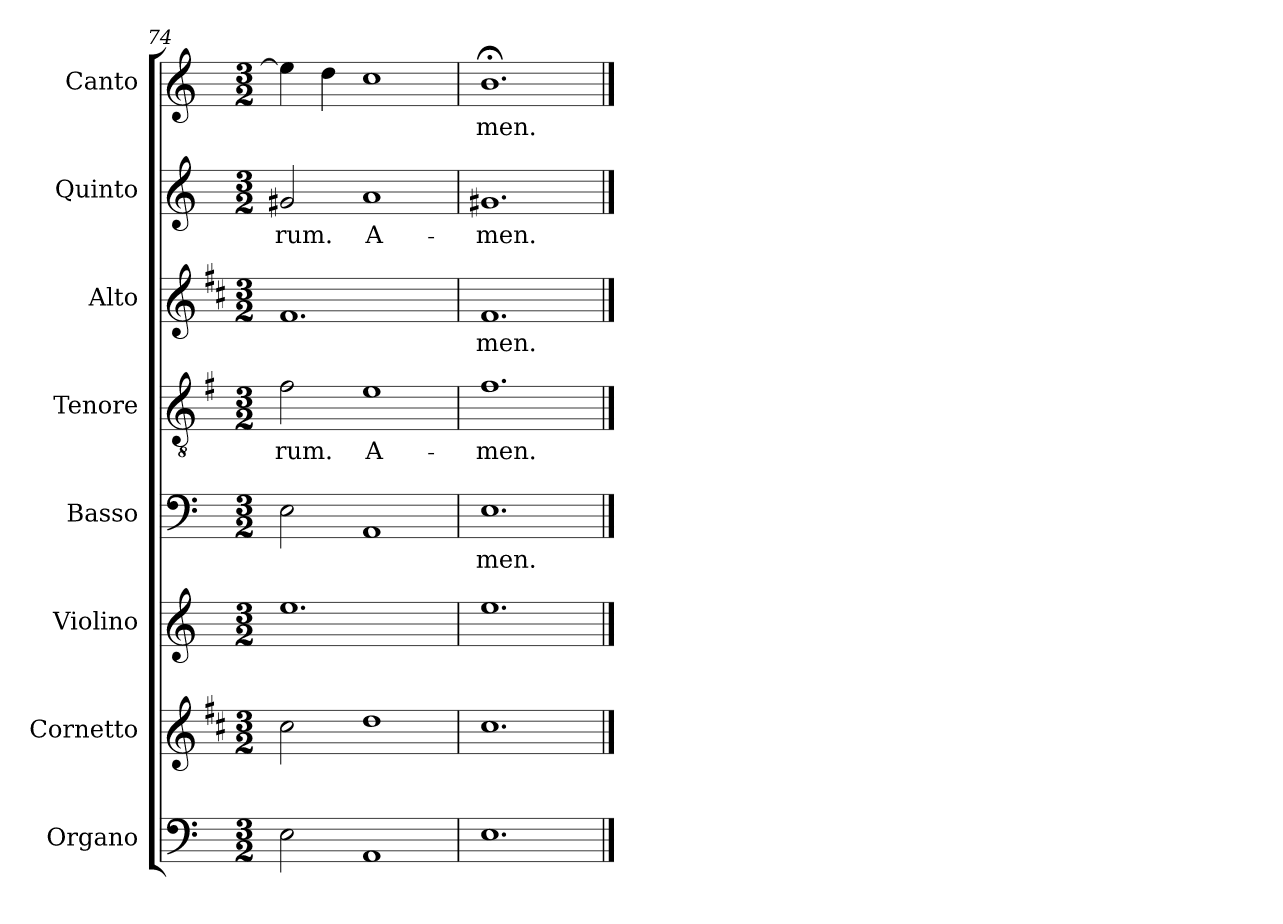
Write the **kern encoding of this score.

**kern	**kern	**kern	**kern	**text	**kern	**text	**kern	**text	**kern	**text	**kern	**text
*part8	*part7	*part6	*part5	*part5	*part4	*part4	*part3	*part3	*part2	*part2	*part1	*part1
*staff8	*staff7	*staff6	*staff5	*staff5	*staff4	*staff4	*staff3	*staff3	*staff2	*staff2	*staff1	*staff1
*I"Organo	*I"Cornetto	*I"Violino	*I"Basso	*	*I"Tenore	*	*I"Alto	*	*I"Quinto	*	*I"Canto	*
*I'Or	*I'Cto.	*I'Vln.	*I'B	*	*I'T	*	*I'A	*	*	*	*I'C	*
*clefF4	*clefG2	*clefG2	*clefF4	*	*clefGv2	*	*clefG2	*	*clefG2	*	*clefG2	*
*	*ITrd1c2	*	*	*	*ITrd4c7	*	*ITrd1c2	*	*	*	*	*
*k[]	*k[]	*k[]	*k[]	*	*k[]	*	*k[]	*	*k[]	*	*k[]	*
*C:	*C:	*C:	*C:	*	*C:	*	*C:	*	*C:	*	*C:	*
*M3/2	*M3/2	*M3/2	*M3/2	*	*M3/2	*	*M3/2	*	*M3/2	*	*M3/2	*
=74	=74	=74	=74	=74	=74	=74	=74	=74	=74	=74	=74	=74
!	!	!	!	!	!	!LO:LY:b	!	!	!	!LO:LY:b	!	!
2E\	2b\	1.ee	2E\	.	2B\	-rum.	1.e	.	2g#X/	-rum.	4ee\]	.
.	.	.	.	.	.	.	.	.	.	.	4dd\	.
!	!	!	!	!	!	!LO:LY:b	!	!	!	!LO:LY:b	!	!
1AA	1cc	.	1AA	.	1A	A-	.	.	1a	A-	1cc	.
=75	=75	=75	=75	=75	=75	=75	=75	=75	=75	=75	=75	=75
!	!	!	!	!LO:LY:b	!	!LO:LY:b	!	!LO:LY:b	!	!LO:LY:b	!	!LO:LY:b
1.E	1.b	1.ee	1.E	-men.	1.B	-men.	1.e	-men.	1.g#X	-men.	1.b;<	-men.
==	==	==	==	==	==	==	==	==	==	==	==	==
*-	*-	*-	*-	*-	*-	*-	*-	*-	*-	*-	*-	*-
